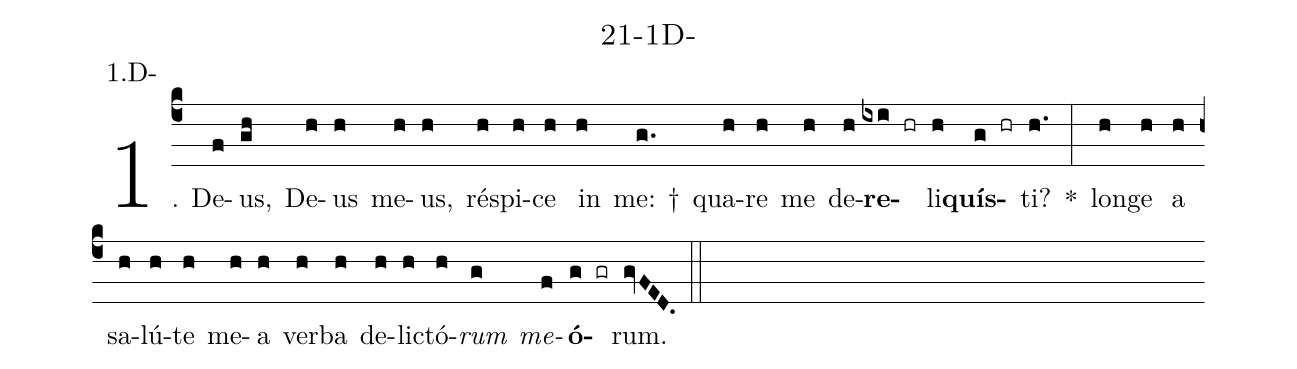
name: 21-1D-;
annotation: 1.D-;
%%
(c4)1. De(f)us,(gh) De(h)us(h) me(h)us,(h) ré(h)spi(h)ce(h) in(h) me: †(g.) qua(h)re(h) me(h) de(h)<b>re</b>(ixi hr)li(h)<b>quís</b>(g hr)ti?(h.) *(:) lon(h)ge(h) a(h) sa(h)lú(h)te(h) me(h)a(h) ver(h)ba(h) de(h)lic(h)tó(h)<i>rum</i>(g) <i>me</i>(f)<b>ó</b>(g gr)rum.(gvFED.) (::)
